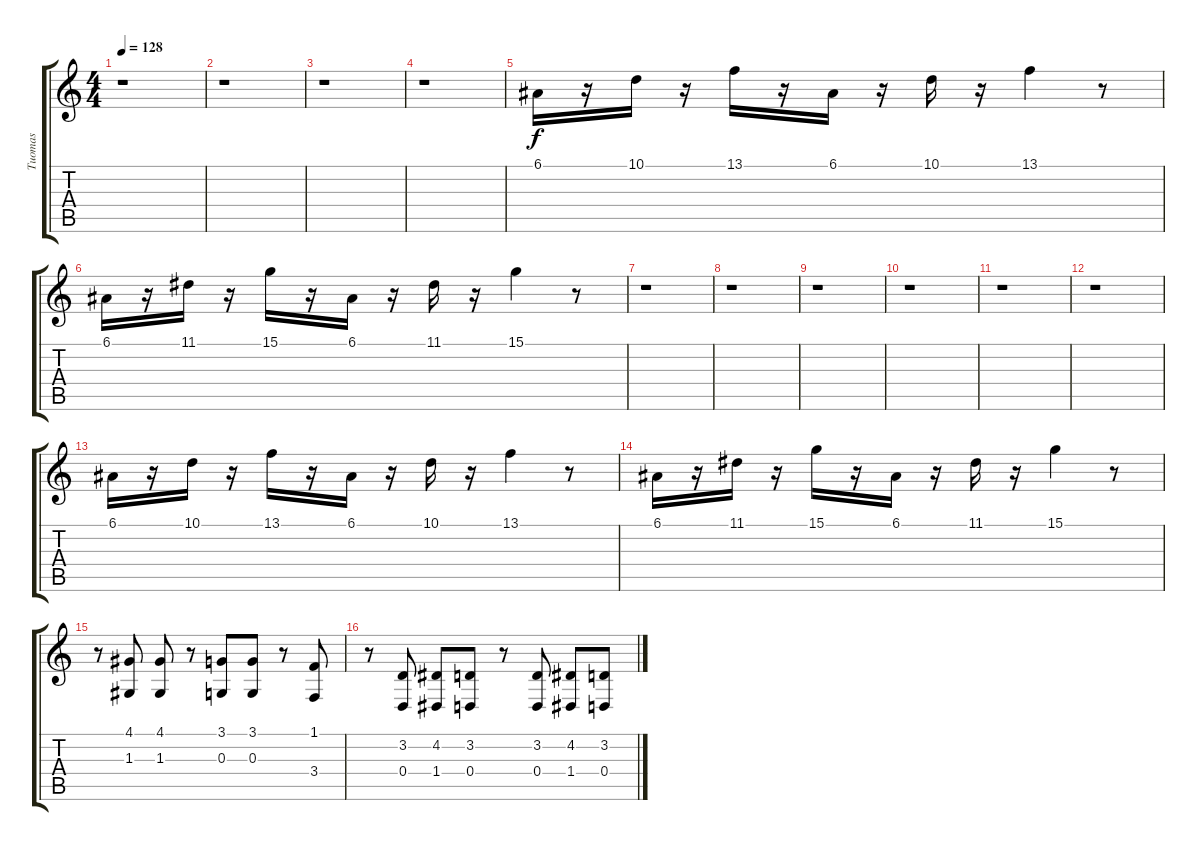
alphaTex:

\track ("Tuomas" "Tuomas") {instrument stringensemble1}
\staff {score tabs}
\tuning (E4 B3 G3 D3 A2 E2) {hide}
\ts (4 4)
\tempo 128
\clef g2
\ks c
r.1{dy f} |
r.1 |
r.1 |
r.1 |
6.1.16 r.16 10.1.16 r.16 13.1.16 r.16 6.1.16 r.16 10.1.16 r.16 13.1.4 r.8 |
6.1.16 r.16 11.1.16 r.16 15.1.16 r.16 6.1.16 r.16 11.1.16 r.16 15.1.4 r.8 |
r.1 |
r.1 |
r.1 |
r.1 |
r.1 |
r.1 |
6.1.16 r.16 10.1.16 r.16 13.1.16 r.16 6.1.16 r.16 10.1.16 r.16 13.1.4 r.8 |
6.1.16 r.16 11.1.16 r.16 15.1.16 r.16 6.1.16 r.16 11.1.16 r.16 15.1.4 r.8 |
r.8 (4.1 1.3).8 (4.1 1.3).8 r.8 (3.1 0.3).8 (3.1 0.3).8 r.8 (1.1 3.4).8 |
r.8 (3.2 0.4).8 (4.2 1.4).8 (3.2 0.4).8 r.8 (3.2 0.4).8 (4.2 1.4).8 (3.2 0.4).8
